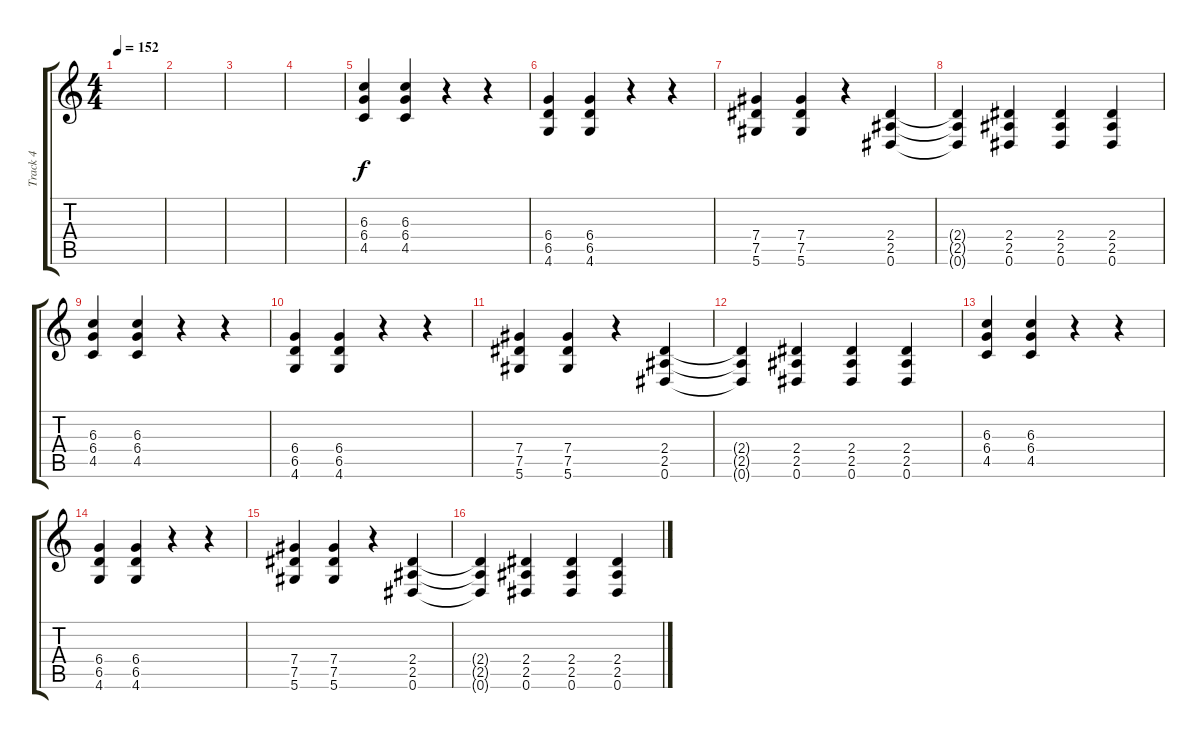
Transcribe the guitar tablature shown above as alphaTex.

\track ("Track 4" "Track 4") {instrument distortionguitar}
\staff {score tabs}
\tuning (Eb4 Bb3 Gb3 Db3 Ab2 Eb2) {hide}
\ts (4 4)
\tempo 152
\clef g2
\ks c
|
|
|
|
(6.3 6.4 4.5).4 (6.3 6.4 4.5).4 r.4 r.4 |
(6.4 6.5 4.6).4 (6.4 6.5 4.6).4 r.4 r.4 |
(7.4 7.5 5.6).4 (7.4 7.5 5.6).4 r.4 (2.4 2.5 0.6).4 |
(2.4{t} 2.5{t} 0.6{t}).4 (2.4 2.5 0.6).4 (2.4 2.5 0.6).4 (2.4 2.5 0.6).4 |
(6.3 6.4 4.5).4 (6.3 6.4 4.5).4 r.4 r.4 |
(6.4 6.5 4.6).4 (6.4 6.5 4.6).4 r.4 r.4 |
(7.4 7.5 5.6).4 (7.4 7.5 5.6).4 r.4 (2.4 2.5 0.6).4 |
(2.4{t} 2.5{t} 0.6{t}).4 (2.4 2.5 0.6).4 (2.4 2.5 0.6).4 (2.4 2.5 0.6).4 |
(6.3 6.4 4.5).4 (6.3 6.4 4.5).4 r.4 r.4 |
(6.4 6.5 4.6).4 (6.4 6.5 4.6).4 r.4 r.4 |
(7.4 7.5 5.6).4 (7.4 7.5 5.6).4 r.4 (2.4 2.5 0.6).4 |
(2.4{t} 2.5{t} 0.6{t}).4 (2.4 2.5 0.6).4 (2.4 2.5 0.6).4 (2.4 2.5 0.6).4
